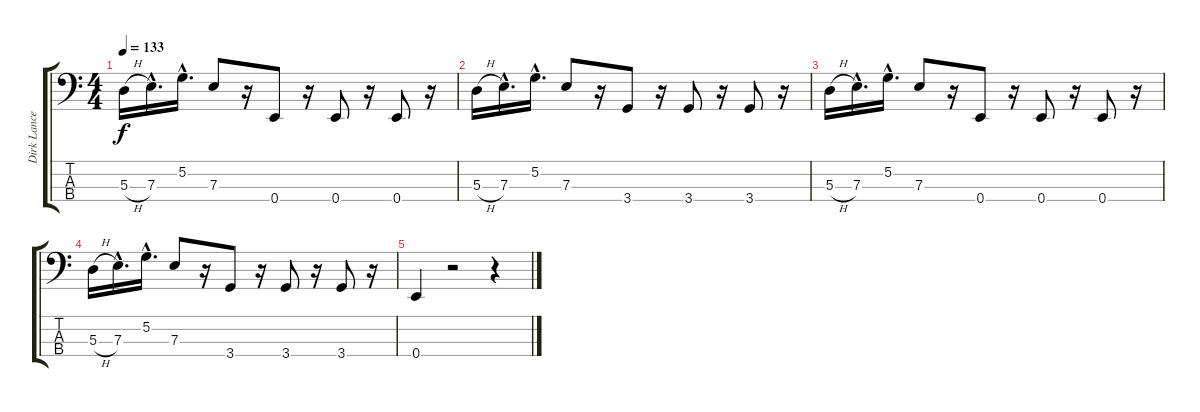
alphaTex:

\track ("Dirk Lance" "Dirk Lance") {instrument electricbassfinger}
\staff {score tabs}
\tuning (G2 D2 A1 E1) {hide}
\ts (4 4)
\tempo 133
\clef f4
\ks c
5.3{h}.16{dy f} 7.3{hac}.16{d} 5.2{hac}.16{d} 7.3.8 r.16 0.4.8 r.16 0.4.8 r.16 0.4.8 r.16 |
5.3{h}.16 7.3{hac}.16{d} 5.2{hac}.16{d} 7.3.8 r.16 3.4.8 r.16 3.4.8 r.16 3.4.8 r.16 |
5.3{h}.16 7.3{hac}.16{d} 5.2{hac}.16{d} 7.3.8 r.16 0.4.8 r.16 0.4.8 r.16 0.4.8 r.16 |
5.3{h}.16 7.3{hac}.16{d} 5.2{hac}.16{d} 7.3.8 r.16 3.4.8 r.16 3.4.8 r.16 3.4.8 r.16 |
0.4.4 r.2 r.4
